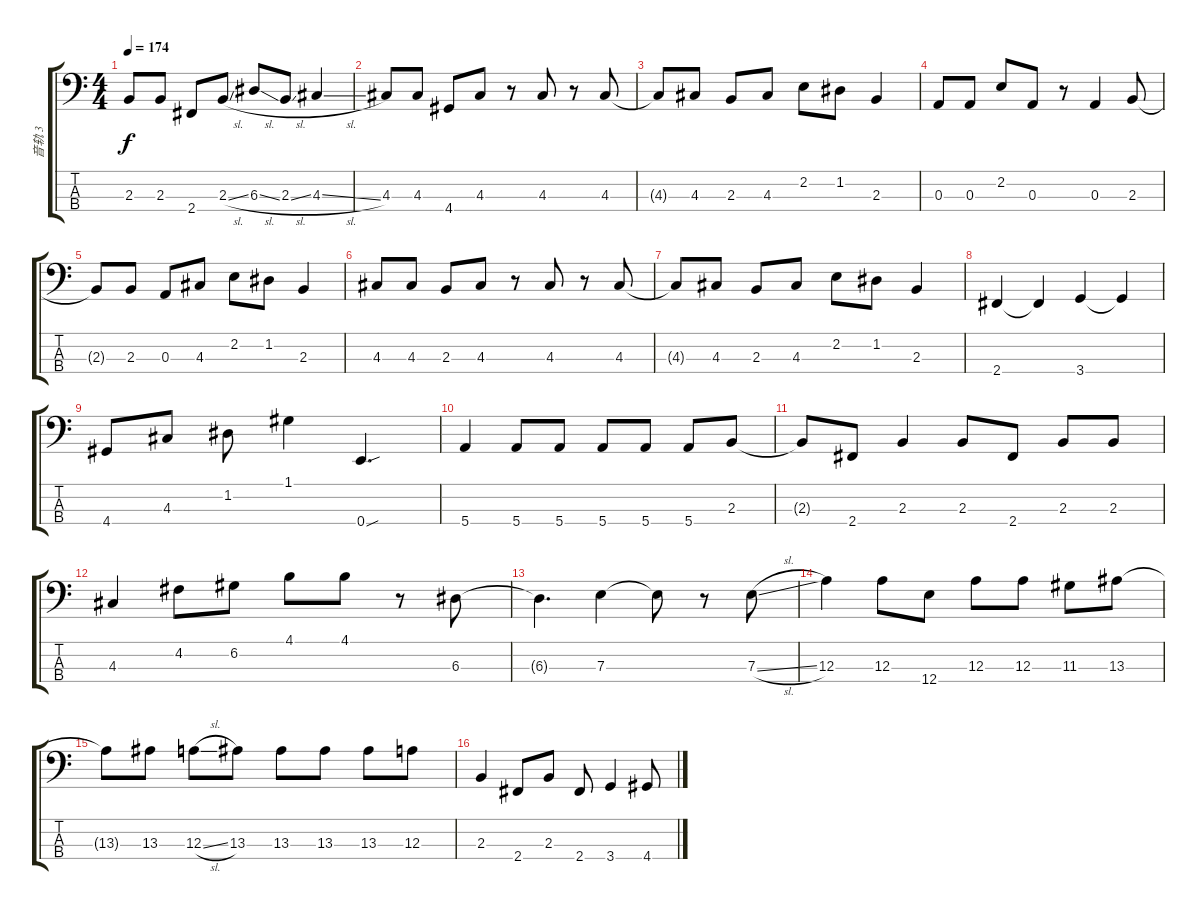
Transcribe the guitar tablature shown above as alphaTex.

\track ("音轨 3" "音轨 3") {instrument electricbassfinger}
\staff {score tabs}
\tuning (G2 D2 A1 E1) {hide}
\ts (4 4)
\tempo 174
\clef f4
\ks c
2.3{t}.8{dy f} 2.3.8 2.4.8 2.3{sl}.8 6.3{sl}.8 2.3{sl}.8 4.3{sl}.4 |
4.3.8 4.3.8 4.4.8 4.3.8 r.8 4.3.8 r.8 4.3.8 |
4.3{t}.8 4.3.8 2.3.8 4.3.8 2.2.8 1.2.8 2.3.4 |
0.3.8 0.3.8 2.2.8 0.3.8 r.8 0.3.4 2.3.8 |
2.3{t}.8 2.3.8 0.3.8 4.3.8 2.2.8 1.2.8 2.3.4 |
4.3.8 4.3.8 2.3.8 4.3.8 r.8 4.3.8 r.8 4.3.8 |
4.3{t}.8 4.3.8 2.3.8 4.3.8 2.2.8 1.2.8 2.3.4 |
2.4.4 2.4{t}.4 3.4.4 3.4{t}.4 |
4.4.8 4.3.8 1.2.8 1.1.4 0.4{sou}.4{d} |
5.4.4 5.4.8 5.4.8 5.4.8 5.4.8 5.4.8 2.3.8 |
2.3{t}.8 2.4.8 2.3.4 2.3.8 2.4.8 2.3.8 2.3.8 |
4.3.4 4.2.8 6.2.8 4.1.8 4.1.8 r.8 6.3.8 |
6.3{t}.4{d} 7.3.4 7.3{t}.8 r.8 7.3{sl}.8 |
12.3.4 12.3.8 12.4.8 12.3.8 12.3.8 11.3.8 13.3.8 |
13.3{t}.8 13.3.8 12.3{sl}.8 13.3.8 13.3.8 13.3.8 13.3.8 12.3.8 |
2.3.4 2.4.8 2.3.8 2.4.8 3.4.4 4.4.8
